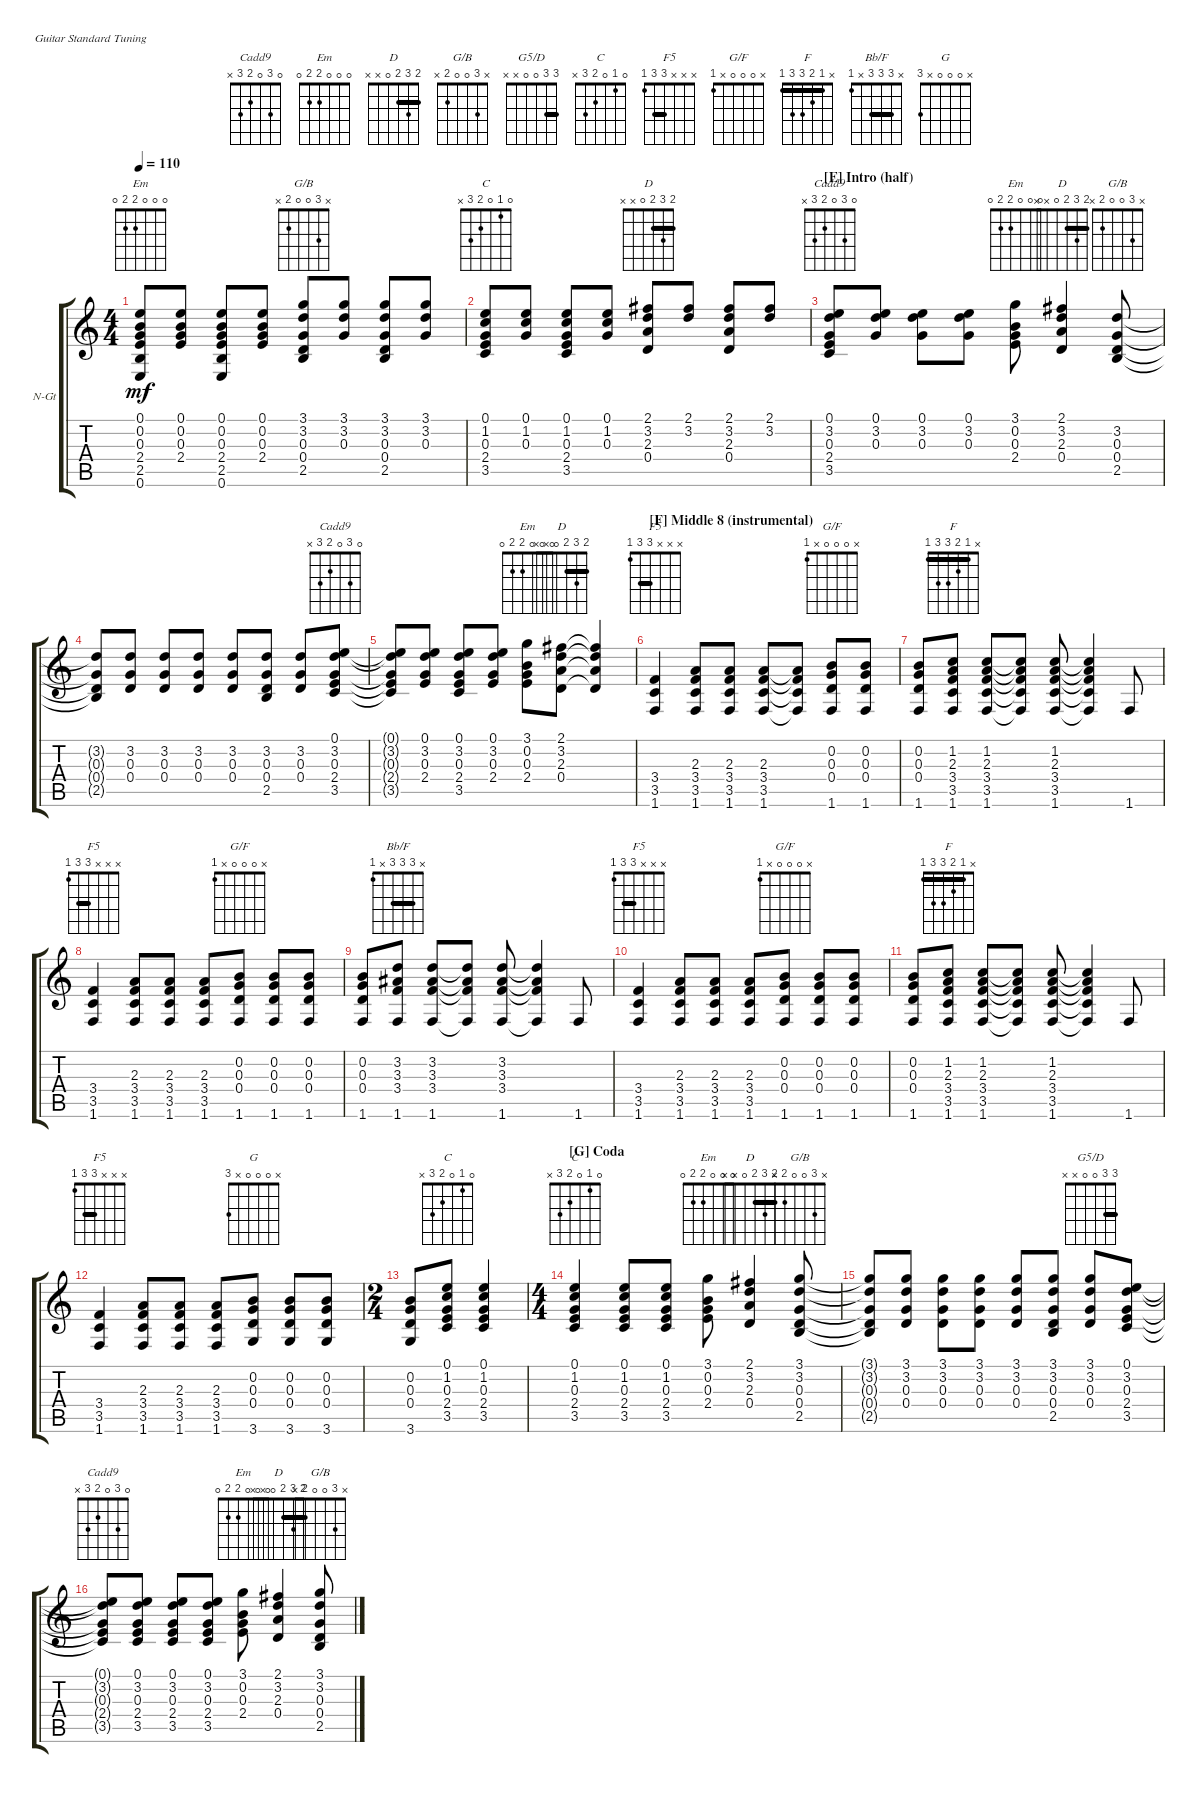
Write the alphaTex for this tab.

\defaultSystemsLayout 4
\bracketExtendMode groupsimilarinstruments
\firstSystemTrackNameOrientation horizontal
\otherSystemsTrackNameOrientation horizontal
\chordDiagramsInScore
\track ("Guitar" "N-Gt") {instrument acousticguitarnylon}
\staff {score tabs}
\tuning (E4 B3 G3 D3 A2 E2)
\chord ("Cadd9" 0 3 0 2 3 x)
\chord ("Em" 3 0 0 2 x x)
\chord ("D" 2 3 2 0 x x) {barre 2}
\chord ("G/B" 3 3 0 0 2 x) {barre 3}
\chord ("G5/D" 3 3 0 0 x x) {barre 3}
\chord ("C" 0 1 0 2 3 x)
\chord ("Em" 0 0 0 2 2 0)
\chord ("G/B" x 3 0 0 2 x)
\chord ("F5" x x x 3 3 1) {barre 3}
\chord ("G/F" x 0 0 0 x 1)
\chord ("F" x 1 2 3 3 1) {barre 1}
\chord ("Bb/F" x 3 3 3 x 1) {barre (3 3)}
\chord ("G" x 0 0 0 x 3)
\ts (4 4)
\tempo 110
\clef g2
\ks c
(0.1 0.2 0.3 2.4 2.5 0.6).8{ch "Em" dy mf} (0.1 0.2 0.3 2.4).8 (0.1 0.2 0.3 2.4 2.5 0.6).8 (0.1 0.2 0.3 2.4).8 (2.5 0.4 0.3 3.2 3.1).8{ch "G/B"} (0.3 3.2 3.1).8 (2.5 0.4 0.3 3.2 3.1).8 (0.3 3.2 3.1).8 |
(3.5 2.4 0.3 1.2 0.1).8{ch "C"} (0.3 1.2 0.1).8 (3.5 2.4 0.3 1.2 0.1).8 (0.3 1.2 0.1).8 (0.4 2.3 3.2 2.1).8{ch "D"} (3.2 2.1).8 (0.4 2.3 3.2 2.1).8 (3.2 2.1).8 |
\section ("E" "Intro (half)")
(0.1 3.2 0.3 2.4 3.5).8{ch "Cadd9"} (0.1 3.2 0.3).8 (0.1 3.2 0.3).8 (0.1 3.2 0.3).8 (3.1 0.2 0.3 2.4).8{ch "Em"} (0.4 2.3 3.2 2.1).4{ch "D"} (3.2 0.3 0.4 2.5).8{ch "G/B"} |
(3.2{t} 0.3{t} 0.4{t} 2.5{t}).8 (3.2 0.3 0.4).8 (3.2 0.3 0.4).8 (3.2 0.3 0.4).8 (3.2 0.3 0.4).8 (3.2 0.3 0.4 2.5).8 (3.2 0.3 0.4).8 (0.1 3.2 0.3 2.4 3.5).8{ch "Cadd9"} |
(0.1{t} 3.2{t} 0.3{t} 2.4{t} 3.5{t}).8 (0.1 3.2 0.3 2.4).8 (0.1 3.2 0.3 2.4 3.5).8 (0.1 3.2 0.3 2.4).8 (3.1 0.2 0.3 2.4).8{ch "Em"} (0.4 2.3 3.2 2.1).8{ch "D"} (0.4{t} 2.3{t} 3.2{t} 2.1{t}).4 |
\section ("F" "Middle 8 (instrumental)")
(3.4 3.5 1.6).4{ch "F5"} (2.3 3.4 3.5 1.6).8 (2.3 3.4 1.6 3.5).8 (2.3 3.4 1.6 3.5).8 (2.3{t} 3.4{t} 1.6{t} 3.5{t}).8 (0.2 0.3 0.4 1.6).8{ch "G/F"} (0.2 0.3 0.4 1.6).8 |
(0.2 0.3 0.4 1.6).8 (1.2 2.3 3.4 3.5 1.6).8{ch "F"} (1.2 2.3 3.4 3.5 1.6).8 (1.2{t} 2.3{t} 3.4{t} 3.5{t} 1.6{t}).8 (1.2 2.3 3.4 3.5 1.6).8 (1.2{t} 2.3{t} 3.4{t} 3.5{t} 1.6{t}).4 1.6.8 |
(3.4 3.5 1.6).4{ch "F5"} (2.3 3.4 3.5 1.6).8 (2.3 3.4 1.6 3.5).8 (2.3 3.4 1.6 3.5).8 (0.2 0.3 0.4 1.6).8{ch "G/F"} (0.2 0.3 0.4 1.6).8 (0.2 0.3 0.4 1.6).8 |
(0.2 0.3 0.4 1.6).8 (3.2 3.3 3.4 1.6).8{ch "Bb/F"} (3.2 3.3 3.4 1.6).8 (3.2{t} 3.3{t} 3.4{t} 1.6{t}).8 (3.2 3.3 3.4 1.6).8 (3.2{t} 3.3{t} 3.4{t} 1.6{t}).4 1.6.8 |
(3.4 3.5 1.6).4{ch "F5"} (2.3 3.4 3.5 1.6).8 (2.3 3.4 1.6 3.5).8 (2.3 3.4 1.6 3.5).8 (0.2 0.3 0.4 1.6).8{ch "G/F"} (0.2 0.3 0.4 1.6).8 (0.2 0.3 0.4 1.6).8 |
(0.2 0.3 0.4 1.6).8 (1.2 2.3 3.4 3.5 1.6).8{ch "F"} (1.2 2.3 3.4 3.5 1.6).8 (1.2{t} 2.3{t} 3.4{t} 3.5{t} 1.6{t}).8 (1.2 2.3 3.4 3.5 1.6).8 (1.2{t} 2.3{t} 3.4{t} 3.5{t} 1.6{t}).4 1.6.8 |
(3.4 3.5 1.6).4{ch "F5"} (2.3 3.4 3.5 1.6).8 (2.3 3.4 1.6 3.5).8 (2.3 3.4 1.6 3.5).8 (0.2 0.3 0.4 3.6).8{ch "G"} (0.2 0.3 0.4 3.6).8 (0.2 0.3 0.4 3.6).8 |
\ts (2 4)
(0.2 0.3 0.4 3.6).8 (1.2 0.3 2.4 3.5 0.1).8{ch "C"} (1.2 0.3 2.4 3.5 0.1).4 |
\ts (4 4)
\section ("G" "Coda")
(0.1 1.2 0.3 2.4 3.5).4{ch "C"} (0.1 1.2 0.3 2.4 3.5).8 (0.1 1.2 0.3 2.4 3.5).8 (3.1 0.2 0.3 2.4).8{ch "Em"} (0.4 2.3 3.2 2.1).4{ch "D"} (3.1 3.2 0.3 0.4 2.5).8{ch "G/B"} |
(3.1{t} 3.2{t} 0.3{t} 0.4{t} 2.5{t}).8 (3.1 3.2 0.3 0.4).8 (3.1 3.2 0.3 0.4).8 (3.1 3.2 0.3 0.4).8 (3.1 3.2 0.3 0.4).8 (3.1 3.2 0.3 0.4 2.5).8 (3.1 3.2 0.3 0.4).8{ch "G5/D"} (0.1 3.2 0.3 2.4 3.5).8 |
(0.1{t} 3.2{t} 0.3{t} 2.4{t} 3.5{t}).8{ch "Cadd9"} (0.1 3.2 0.3 2.4 3.5).8 (0.1 3.2 0.3 2.4 3.5).8 (0.1 3.2 0.3 2.4 3.5).8 (3.1 0.2 0.3 2.4).8{ch "Em"} (0.4 2.3 3.2 2.1).4{ch "D"} (3.1 3.2 0.3 0.4 2.5).8{ch "G/B"}
